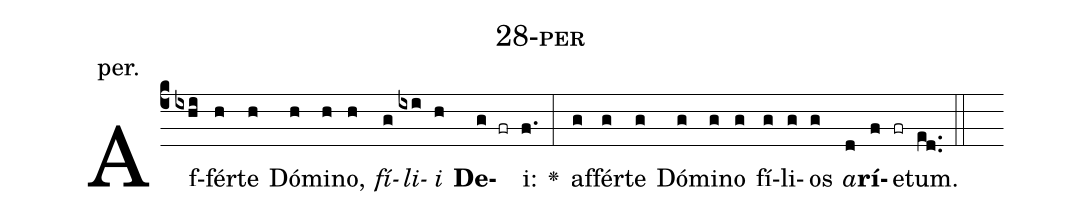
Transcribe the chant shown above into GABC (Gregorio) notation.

name: 28-per;
annotation: per.;
%%
(c4)Af(ixhi)fér(h)te(h) Dó(h)mi(h)no,(h) <i>fí</i>(g)<i>li</i>(ixi)<i>i</i>(h) <b>De</b>(g fr)i:(f.) <v>\greheightstar</v>(:) af(g)fér(g)te(g) Dó(g)mi(g)no(g) fí(g)li(g)os(g) <i>a</i>(d)<b>rí</b>(f)e(fr)tum.(ed..) (::)


%E(g) u(g) o(g) u(d) a(f) e.(ed..) (::)
